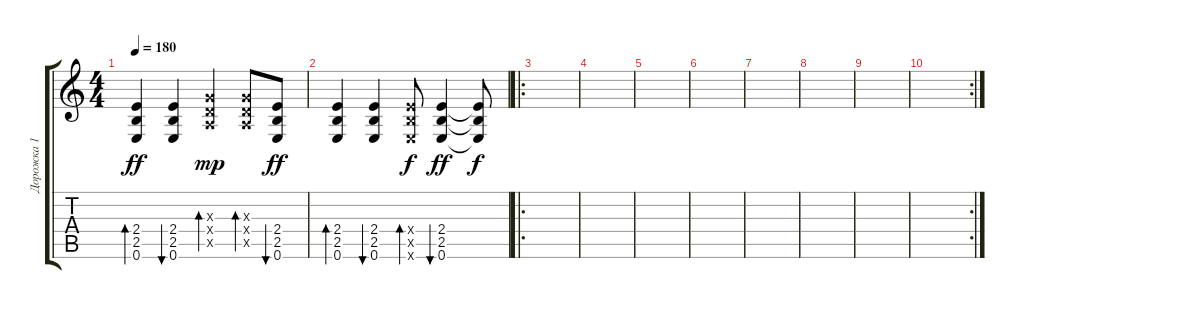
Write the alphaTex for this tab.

\track ("Дорожка 1" "Дорожка 1") {instrument acousticguitarsteel}
\staff {score tabs}
\tuning (E4 B3 G3 D3 A2 E2) {hide}
\ts (4 4)
\tempo 180
\clef g2
\ks c
(2.4 2.5 0.6).4{bd 30 dy ff} (2.4 2.5 0.6).4{bu 30} (0.3{x} 0.4{x} 0.5{x}).4{bd 30 dy mp} (0.3{x} 0.4{x} 0.5{x}).8{bd 30} (2.4 2.5 0.6).8{bu 30 dy ff} |
(2.4 2.5 0.6).4{bd 30} (2.4 2.5 0.6).4{bu 30} (2.4{x} 2.5{x} 0.6{x}).8{bd 30 dy f} (2.4 2.5 0.6).4{bu 30 dy ff} (2.4{t} 2.5{t} 0.6{t}).8{dy f} |
\ro
|
|
|
|
|
|
|
\rc 2
